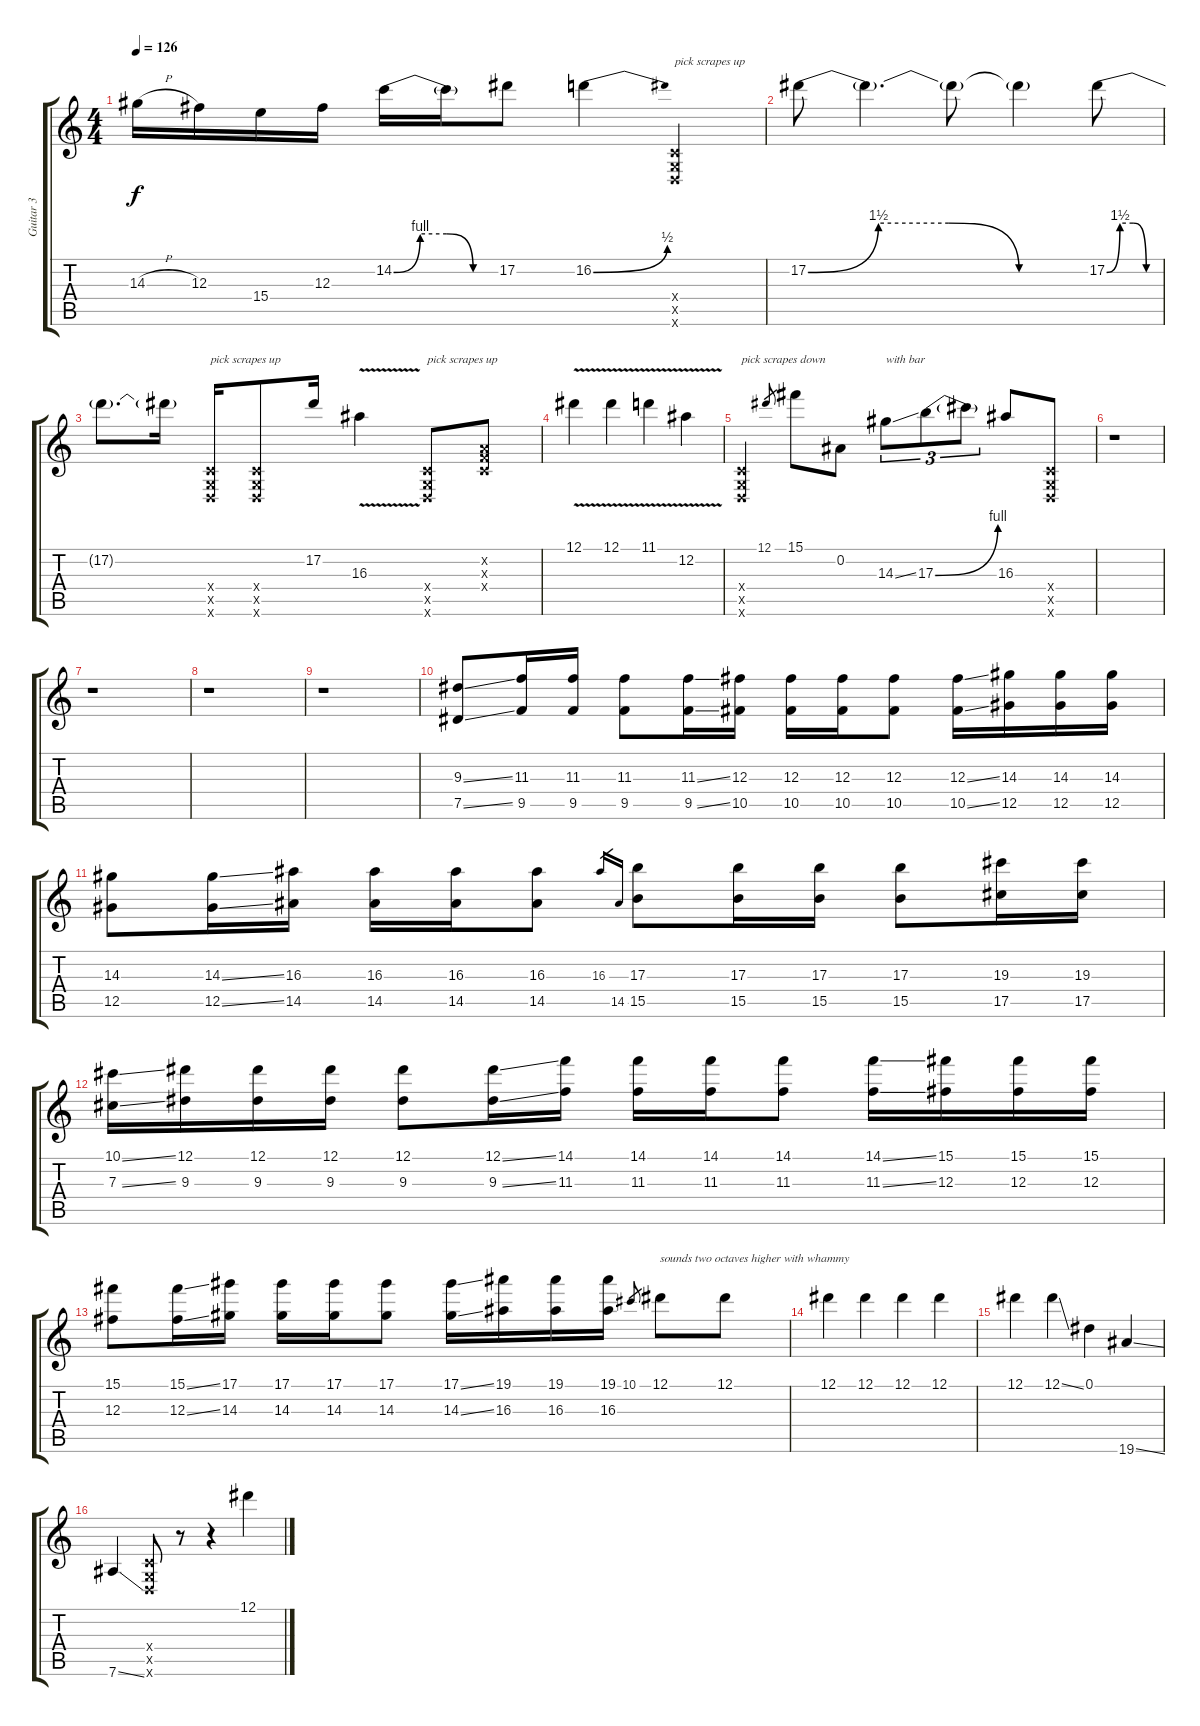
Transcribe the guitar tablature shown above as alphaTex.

\track ("Guitar 3" "Guitar 3") {instrument overdrivenguitar}
\staff {score tabs}
\tuning (Eb4 Bb3 Gb3 Db3 Ab2 Eb2) {hide}
\ts (4 4)
\tempo 126
\clef g2
\ks c
14.3{h}.16{dy f} 12.3.16 15.4.16 12.3.16 14.2{be (custom 0 0 15 4 30 4 45 0 60 0)}.16 14.2{t}.16 17.2.8 16.2{be (bend 0 0 60 2)}.4 (-1.4{x} -1.5{x} -1.6{x}).4{txt "pick scrapes up"} |
17.2{be (custom 0 0 15 6 30 6 45 0 60 0)}.8 17.2{t}.4{d} 17.2{t}.8 17.2{t}.4 17.2{be (custom 0 0 15 6 30 6 45 0 60 0)}.8 |
17.2{t}.8{d} 17.2{t}.16 (-1.4{x} -1.5{x} -1.6{x}).16{txt "pick scrapes up"} (-1.4{x} -1.5{x} -1.6{x}).8 17.2.16 16.3{v}.4 (-1.4{x} -1.5{x} -1.6{x}).8{txt "pick scrapes up"} (-1.2{x} -1.3{x} -1.4{x}).8 |
12.1{v}.4 12.1{v}.4 11.1{v}.4 12.2{v}.4 |
(-1.4{x} -1.5{x} -1.6{x}).4{txt "pick scrapes down"} 12.1.8{gr} 15.1.8 0.2.8 14.3{ss}.8{tu (3 2) txt "with bar"} 17.3{be (bend 0 0 60 4)}.8{tu (3 2)} 17.3{t}.8{tu (3 2)} 16.3.8 (-1.4{x} -1.5{x} -1.6{x}).8 |
r.1 |
r.1 |
r.1 |
r.1 |
(9.3{ss} 7.5{ss}).8 (11.3 9.5).16 (11.3 9.5).16 (11.3 9.5).8 (11.3{ss} 9.5{ss}).16 (12.3 10.5).16 (12.3 10.5).16 (12.3 10.5).16 (12.3 10.5).8 (12.3{ss} 10.5{ss}).16 (14.3 12.5).16 (14.3 12.5).16 (14.3 12.5).16 |
(14.3 12.5).8 (14.3{ss} 12.5{ss}).16 (16.3 14.5).16 (16.3 14.5).16 (16.3 14.5).16 (16.3 14.5).8 16.3.16{gr} 14.5.16{gr} (17.3 15.5).8 (17.3 15.5).16 (17.3 15.5).16 (17.3 15.5).8 (19.3 17.5).16 (19.3 17.5).16 |
(10.1{ss} 7.3{ss}).16 (12.1 9.3).16 (12.1 9.3).16 (12.1 9.3).16 (12.1 9.3).8 (12.1{ss} 9.3{ss}).16 (14.1 11.3).16 (14.1 11.3).16 (14.1 11.3).16 (14.1 11.3).8 (14.1{ss} 11.3{ss}).16 (15.1 12.3).16 (15.1 12.3).16 (15.1 12.3).16 |
(15.1 12.3).8 (15.1{ss} 12.3{ss}).16 (17.1 14.3).16 (17.1 14.3).16 (17.1 14.3).16 (17.1 14.3).8 (17.1{ss} 14.3{ss}).16 (19.1 16.3).16 (19.1 16.3).16 (19.1 16.3).16 10.1.8{gr} 12.1.8{txt "sounds two octaves higher with whammy"} 12.1.8 |
12.1.4 12.1.4 12.1.4 12.1.4 |
12.1.4 12.1{ss}.4 0.1.4 19.6{ss}.4 |
7.6{ss}.4 (-1.4{x} -1.5{x} -1.6{x}).8 r.8 r.4 12.1.4
